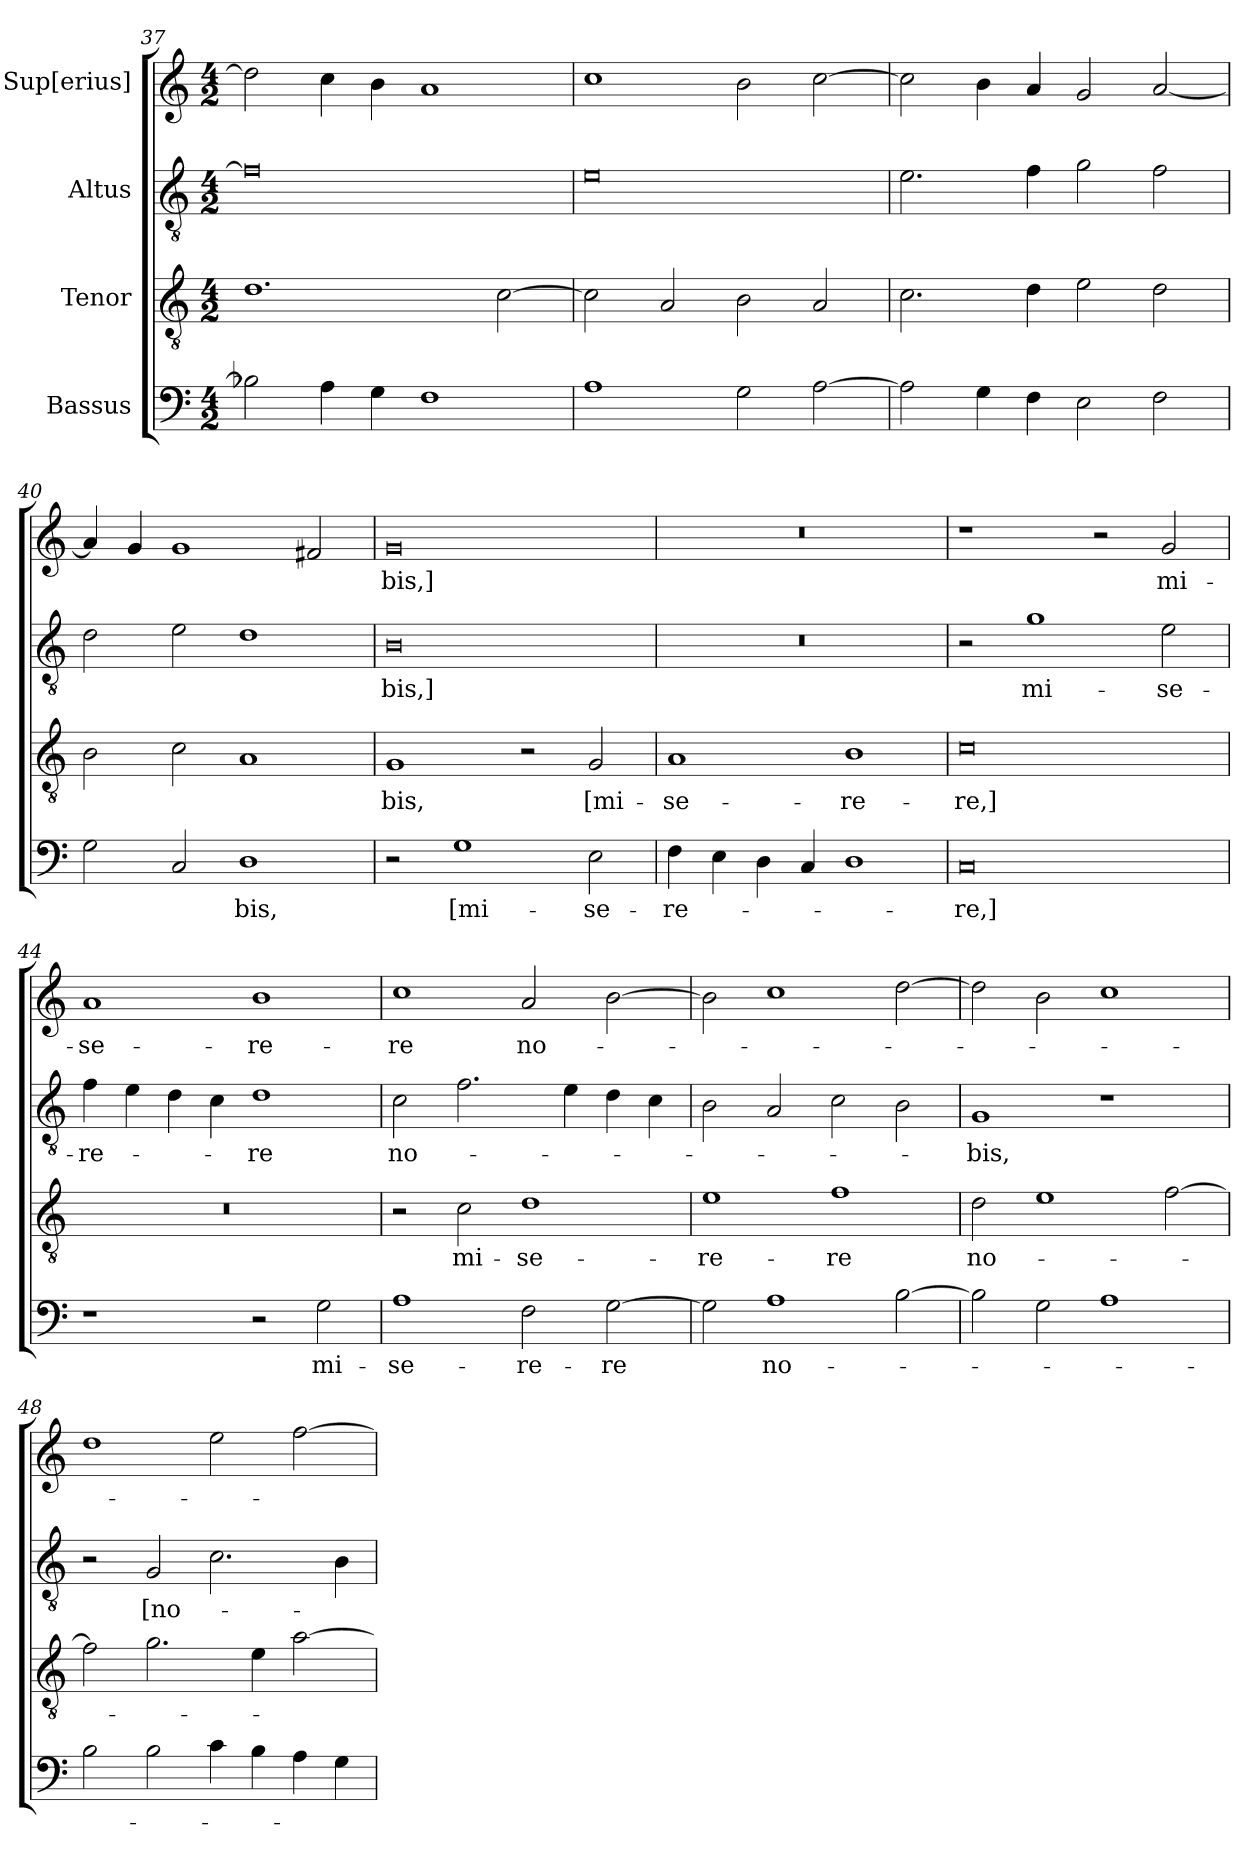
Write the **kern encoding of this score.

**kern	**text	**kern	**text	**kern	**text	**kern	**text
*part4	*part4	*part3	*part3	*part2	*part2	*part1	*part1
*staff4	*staff4	*staff3	*staff3	*staff2	*staff2	*staff1	*staff1
*I"Bassus	*	*I"Tenor	*	*I"Altus	*	*I"Sup[erius]	*
*clefF4	*	*clefGv2	*	*clefGv2	*	*clefG2	*
*k[]	*	*k[]	*	*k[]	*	*k[]	*
*M4/2	*	*M4/2	*	*M4/2	*	*M4/2	*
=37	=37	=37	=37	=37	=37	=37	=37
2B-X\]	.	1.d\	.	0f\]	.	2dd\]	.
4A\	.	.	.	.	.	4cc\	.
4G\	.	.	.	.	.	4b\	.
1F\	.	.	.	.	.	1a/	.
.	.	[2c\	.	.	.	.	.
=38	=38	=38	=38	=38	=38	=38	=38
1A\	.	2c\]	.	0e\	.	1cc\	.
.	.	2A/	.	.	.	.	.
2G\	.	2B\	.	.	.	2b\	.
[2A\	.	2A/	.	.	.	[2cc\	.
=39	=39	=39	=39	=39	=39	=39	=39
2A\]	.	2.c\	.	2.e\	.	2cc\]	.
4G\	.	.	.	.	.	4b\	.
4F\	.	4d\	.	4f\	.	4a/	.
2E\	.	2e\	.	2g\	.	2g/	.
2F\	.	2d\	.	2f\	.	[2a/	.
=40	=40	=40	=40	=40	=40	=40	=40
2G\	.	2B\	.	2d\	.	4a/]	.
.	.	.	.	.	.	4g/	.
2C/	.	2c\	.	2e\	.	1g/	.
1D\	-bis,	1A/	.	1d\	.	.	.
.	.	.	.	.	.	2f#X/	.
=41	=41	=41	=41	=41	=41	=41	=41
2r	.	1G/	-bis,	0B\	-bis,]	0g/	-bis,]
1G\	[mi-	.	.	.	.	.	.
.	.	2r	.	.	.	.	.
2E\	-se-	2G/	[mi-	.	.	.	.
=42	=42	=42	=42	=42	=42	=42	=42
4F\	-re-	1A/	-se-	0r	.	0r	.
4E\	.	.	.	.	.	.	.
4D\	.	.	.	.	.	.	.
4C/	.	.	.	.	.	.	.
1D\	.	1B\	-re-	.	.	.	.
=43	=43	=43	=43	=43	=43	=43	=43
0C/	-re,]	0c\	-re,]	2r	.	1r	.
.	.	.	.	1g\	mi-	.	.
.	.	.	.	.	.	2r	.
.	.	.	.	2e\	-se-	2g/	mi-
=44	=44	=44	=44	=44	=44	=44	=44
1r	.	0r	.	4f\	-re-	1a/	-se-
.	.	.	.	4e\	.	.	.
.	.	.	.	4d\	.	.	.
.	.	.	.	4c\	.	.	.
2r	.	.	.	1d\	-re	1b\	-re-
2G\	mi-	.	.	.	.	.	.
=45	=45	=45	=45	=45	=45	=45	=45
1A\	-se-	2r	.	2c\	no-	1cc\	-re
.	.	2c\	mi-	2.f\	.	.	.
2F\	-re-	1d\	-se-	.	.	2a/	no-
.	.	.	.	4e\	.	.	.
[2G\	-re	.	.	4d\	.	[2b\	.
.	.	.	.	4c\	.	.	.
=46	=46	=46	=46	=46	=46	=46	=46
2G\]	.	1e\	-re-	2B\	.	2b\]	.
1A\	no-	.	.	2A/	.	1cc\	.
.	.	1f\	-re	2c\	.	.	.
[2B\	.	.	.	2B\	.	[2dd\	.
=47	=47	=47	=47	=47	=47	=47	=47
2B\]	.	2d\	no-	1G/	-bis,	2dd\]	.
2G\	.	1e\	.	.	.	2b\	.
1A\	.	.	.	1r	.	1cc\	.
.	.	[2f\	.	.	.	.	.
=48	=48	=48	=48	=48	=48	=48	=48
2B\	.	2f\]	.	2r	.	1dd\	.
2B\	.	2.g\	.	2G/	[no-	.	.
4c\	.	.	.	2.c\	.	2ee\	.
4B\	.	4e\	.	.	.	.	.
4A\	.	[2a\	.	.	.	[2ff\	.
4G\	.	.	.	4B\	.	.	.
=	=	=	=	=	=	=	=
*-	*-	*-	*-	*-	*-	*-	*-
